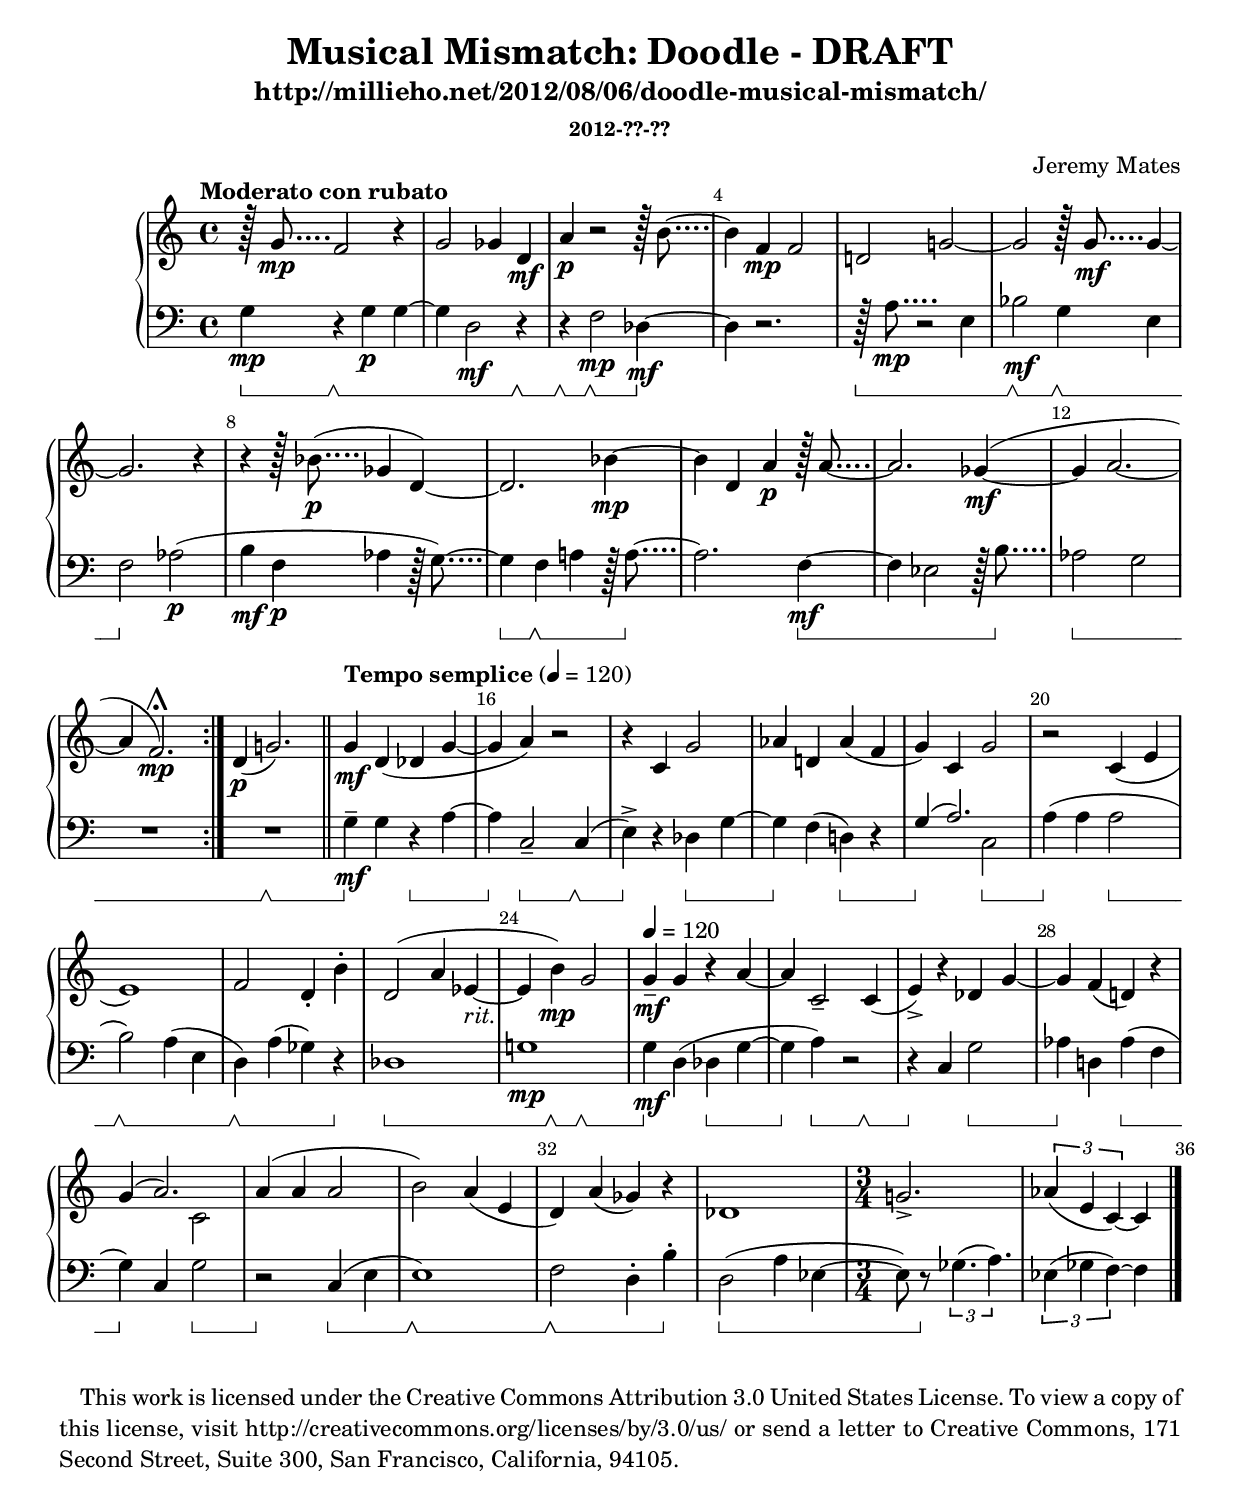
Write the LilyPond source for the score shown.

%%%%%%%%%%%%%%%%%%%%%%%%%%%%%%      MMD      %%%%%%%%%%%%%%%%%%%%%%%%%%%%%%
%                                                                         %
% LilyPond engraving system - http://www.lilypond.org/                    %
%                                                                         %
%  No Markov chains were harmed during the construction of this work.     %

\version "2.14.0"

\header {
  title       = "Musical Mismatch: Doodle - DRAFT"
  subtitle    = "http://millieho.net/2012/08/06/doodle-musical-mismatch/"
  composer    = "Jeremy Mates"
  subsubtitle = "2012-??-??"
% copyright   = "© 2012 CC Attribution 3.0 United States License"
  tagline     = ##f
}

#(define-markup-list-command (paragraph layout props args) (markup-list?)
 (interpret-markup-list layout props
   (make-justified-lines-markup-list (cons (make-hspace-markup 2) args))))

\include "articulate.ly"

%                                                                         %
%%%%%%%%%%%%%%%%%%%%%%%%%%%%%%     Upper     %%%%%%%%%%%%%%%%%%%%%%%%%%%%%%
%                                                                         %

voiceoneone = {
  \set Score.tempoHideNote = ##t
  \tempo "Moderato con rubato" 4=121

  \repeat volta 2 {
    r128 g'8....\mp \tempo 4=117 f'2 \tempo 4=119 r4 |
    g'2 ges'4 d'4\mf |
    a'4\p \tempo 4=116 r2 \tempo 4=86 r128 b'8....~ |
    b'4 \tempo 4=108 f'4\mp f'2 |

    \tempo 4=80 d'!2 \tempo 4=108 g'!2~ |
    \tempo 4=116 g'2 \tempo 4=119 r128 g'8....\mf g'4~ |
    g'2. \tempo 4=108 r4 |
    r4 \tempo 4=136 r128 bes'8....\p( ges'4 \tempo 4=123 d'4)~ |

    \tempo 4=96 d'2. \tempo 4=88 bes'4~\mp |
    bes'4 \tempo 4=119 d'4 a'4\p r128 a'8....~ |
    a'2. ges'4~\mf^( |
    ges'4 a'2.~ |

    a'4 \tempo 4=59 f'2.\mp\shortfermata) |
  }
  \tempo 4=111 d'4(\p \tempo 4=92 g'!2.) |
  \bar "||"
}

voiceonetwo = {
  \set Score.tempoHideNote = ##f

  \tempo "Tempo semplice" 4=120 g'4\mf d'( des' g'~ |
  g'4 a') r2 |
  r4 c'4 g'2 |
  aes'4 d'!4 aes'4( f'4 |

  g'4) c'4 g'2 |
  r2 c'4( e'4 |
  e'1) |
  f'2 d'4-. b'4-. |

  \set Score.tempoHideNote = ##t
  d'2( a'4 \tempo 4=116 ees'4~_\markup { \italic "rit." } |
  \tempo 4=116 ees'4 \tempo 4=108 b'4)\mp \tempo 4=96 g'2 \set Score.tempoHideNote = ##f |
  \tempo 4=120 g'4\mf-- g'4 r a'4~ |
  a'4 c'2-- c'4( |

  e'4->) r4 des'4 g'4~ |
  g'4 f'4( d'!) r |
  << { g'4( a'2.) } \\ { s2 c'2 } >> |
  a'4( a'4 a'2 |

  b'2) a'4( e'4 |
  d'4) a'4( ges'4) r4 |
  des'1 |
  \set Score.tempoHideNote = ##t
  \time 3/4
% \tempo 4=132
    g'!2.->
%   \tempo 4=152
%   r8
%   \tempo 4=120
%   r2 |

% \tempo 4=144
  \times 2/3 { aes'4( e'4 c'~) } c'4 |
}

%                                                                         %
%%%%%%%%%%%%%%%%%%%%%%%%%%%%%%     Lower     %%%%%%%%%%%%%%%%%%%%%%%%%%%%%%
%                                                                         %

voicetwoone = {
  \repeat volta 2 {
    g4\mp r4 g4\p g4~ |
    g4 d2\mf r4 |
    r4 f2\mp des4~\mf |
    des4 r2. |

    r128 a8....\mp r2 e4 |
    bes2\mf g4 e4 |
    f2 aes2\p( |
    b4\mf f4\p aes4 r128 g8....~) |

    g4 f4 a!4 r128 a8....~ |
    a2. f4~\mf |
    f4 ees2 r128 b8.... |
    aes2 g2 |

    R1
  }
  R1
  \bar "||"
}

voicetwotwo = {
  g4--\mf g4 r4 a4~ |
  a4 c2-- c4( |
  e4->) r4 des4 g4~ |
  g4 f4( d!) r |

  << { g4( a2.) } \\ { s2 c2 } >> |
  a4( a4 a2 |
  b2) a4( e4 |
  d4) a4( ges4) r4 |

  des1 |
  g!1\mp |
  g4\mf d( des g~ |
  g4 a) r2 |

  r4 c4 g2 |
  aes4 d!4 aes4( f4 |
  g4) c4 g2 |
  r2 c4( e4 |

  e1) |
  f2 d4-. b4-. |
  d2( a4 ees4~ |
  \time 3/4
  ees8) r8 \times 2/3 { ges4.( a) } |

  \times 2/3 { ees4( ges f~) } f4 |
}

%                                                                         %
%%%%%%%%%%%%%%%%%%%%%%%%%%%%%%     Pedal     %%%%%%%%%%%%%%%%%%%%%%%%%%%%%%
%                                                                         %

pedalone = {
  \repeat volta 2 {
    s4\sustainOn s4\sustainOff\sustainOn s2 |
    s2. s4\sustainOff\sustainOn |
    s4\sustainOff\sustainOn s2\sustainOff\sustainOn s4\sustainOff |
    s1 |

    s128\sustainOn s8.... s2. |
    s2\sustainOff\sustainOn s2\sustainOff\sustainOn |
    s2\sustainOff s2 |
    s1 |

    s4\sustainOn s4\sustainOff\sustainOn s4 s128 s8....\sustainOff |
    s2. s4\sustainOn |
    s2. r128 s8....\sustainOff |
    s1\sustainOn |

    s1
  }
  s4 s2.\sustainOff\sustainOn
}

pedaltwo = {
  % 1
  s4\sustainOff s4 s2\sustainOn |
  s4\sustainOff s2\sustainOn s4\sustainOff\sustainOn |
  s2\sustainOff s2\sustainOn |
  s2\sustainOff s2\sustainOn |

  s2\sustainOff s2\sustainOn |
  s4\sustainOff s4 s2\sustainOn |
  s2\sustainOff\sustainOn s2 |
  s4\sustainOff\sustainOn s2 s4\sustainOff |

  s1\sustainOn |
  s4 s4\sustainOff\sustainOn s4\sustainOff\sustainOn s4 |
  % 2
  s4\sustainOff s4 s2\sustainOn |
  s4\sustainOff s2\sustainOn s4\sustainOff\sustainOn |

  s2\sustainOff s2\sustainOn |
  s2\sustainOff s2\sustainOn |
  s2\sustainOff s2\sustainOn |
  s2\sustainOff s2\sustainOn |

  s2\sustainOff\sustainOn s2 |
  s4\sustainOff\sustainOn s2 s4\sustainOff |
  s1\sustainOn |
  \time 3/4
  s8 s8\sustainOff s4 s4 |
}

%                                                                         %
%%%%%%%%%%%%%%%%%%%%%%%%%%%%%%     Misc.     %%%%%%%%%%%%%%%%%%%%%%%%%%%%%%
%                                                                         %

voiceone = {
  \clef treble
  \voiceoneone
  \voiceonetwo
  \bar "|."
}

voicetwo = {
  \clef bass
  \voicetwoone
  \voicetwotwo
  \bar "|."
}

pedal = {
  \pedalone
  \pedaltwo
}

theblackdots = {
  <<
    \new PianoStaff <<
      \override Score.BarNumber #'break-visibility = #'#(#t #t #t)
      \set Score.barNumberVisibility = #(every-nth-bar-number-visible 4)

      \set PianoStaff.pedalSustainStyle = #'bracket

      \new Staff = "upper" \voiceone
      \new Staff = "lower" \voicetwo
      \new Dynamics = "pedal" \pedal
    >>
  >>
}

themusic = {
  <<
    \new PianoStaff <<
      \set Score.midiChannelMapping = #'instrument
      \new Staff = "upper" \voiceone
      \new Staff = "lower" \voicetwo
    % as otherwise dynamics are not picked up on by player
      \new Staff = "pedal" \pedal
    >>
  >>
}


\score {
  \theblackdots
  \layout { }
}
\score {
  \unfoldRepeats \articulate { \themusic }
  \midi { }
}
  \markuplines { \paragraph {
This work is licensed under the Creative Commons Attribution 3.0 United
States License. To view a copy of this license, visit
http://creativecommons.org/licenses/by/3.0/us/ or send a letter to
Creative Commons, 171 Second Street, Suite 300, San Francisco,
California, 94105.
} }

%                                                                         %
%%%%%%%%%%%%%%%%%%%%%%%%%%%%%%      FIN      %%%%%%%%%%%%%%%%%%%%%%%%%%%%%%
